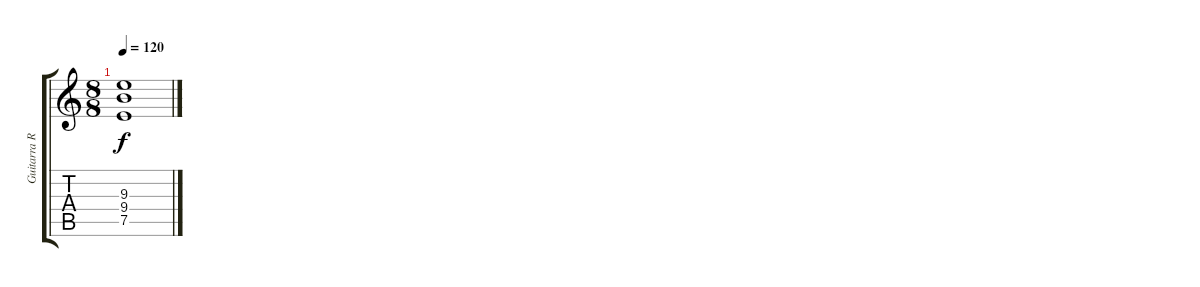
\track ("Guitarra Rítmica" "Guitarra R") {instrument distortionguitar}
\staff {score tabs}
\tuning (E4 B3 G3 D3 A2 D2) {hide}
\ts (8 8)
\tempo 120
\clef g2
\ks c
(9.3{t} 9.4{t} 7.5{t}).1{dy f}
